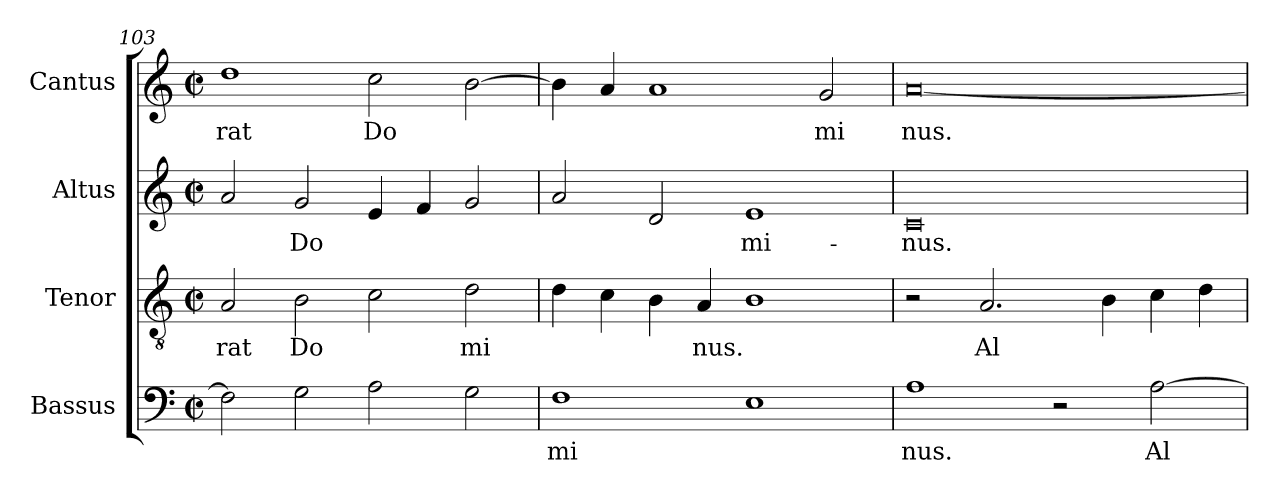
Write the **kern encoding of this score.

**kern	**text	**kern	**text	**kern	**text	**kern	**text
*part4	*part4	*part3	*part3	*part2	*part2	*part1	*part1
*staff4	*staff4	*staff3	*staff3	*staff2	*staff2	*staff1	*staff1
*I"Bassus	*	*I"Tenor	*	*I"Altus	*	*I"Cantus	*
*clefF4	*	*clefGv2	*	*clefG2	*	*clefG2	*
*k[]	*	*k[]	*	*k[]	*	*k[]	*
*C:	*	*C:	*	*C:	*	*C:	*
*M2/2	*	*M2/2	*	*M2/2	*	*M2/2	*
*met(c|)	*	*met(c|)	*	*met(c|)	*	*met(c|)	*
=103	=103	=103	=103	=103	=103	=103	=103
!	!LO:LY:b:cj	!	!LO:LY:b:cj	!	!LO:LY:b:cj	!	!LO:LY:b:cj
2F\]	--	2A/	rat	2a/	.	1dd	rat
!	!LO:LY:b:cj	!	!LO:LY:b:cj	!	!LO:LY:b:cj	!	!
2G\	--	2B\	Do	2g/	Do-	.	.
!	!LO:LY:b:cj	!	!LO:LY:b:cj	!	!LO:LY:b:cj	!	!LO:LY:b:cj
2A\	--	2c\	.	4e/	--	2cc\	Do
!	!	!	!	!	!LO:LY:b:cj	!	!
.	.	.	.	4f/	--	.	.
!	!LO:LY:b:cj	!	!LO:LY:b:cj	!	!LO:LY:b:cj	!	!LO:LY:b:cj
2G\	--	2d\	mi	2g/	--	[<2b\	.
!!LO:LB:g=z
=104	=104	=104	=104	=104	=104	=104	=104
!	!LO:LY:b:cj	!	!LO:LY:b:cj	!	!LO:LY:b:cj	!	!LO:LY:b:cj
1F	-mi	4d\	.	2a/	--	4b\]	.
!	!	!	!LO:LY:b:cj	!	!	!	!LO:LY:b:cj
.	.	4c\	.	.	.	4a/	.
!	!	!	!LO:LY:b:cj	!	!LO:LY:b:cj	!	!LO:LY:b:cj
.	.	4B\	.	2d/	--	1a	.
!	!	!	!LO:LY:b:cj	!	!	!	!
.	.	4A/	nus.	.	.	.	.
!	!LO:LY:b:cj	!	!LO:LY:b:cj	!	!LO:LY:b:cj	!	!
1E	.	1B	.	1e	-mi-	.	.
!	!	!	!	!	!	!	!LO:LY:b:cj
.	.	.	.	.	.	2g/	mi
=105	=105	=105	=105	=105	=105	=105	=105
!	!LO:LY:b:cj	!	!	!	!LO:LY:b:cj	!	!LO:LY:b:cj
1A	nus.	2r	.	0c	-nus.	[<0a	nus.
!	!	!	!LO:LY:b:cj	!	!	!	!
.	.	2.A/	Al-	.	.	.	.
2r	.	.	.	.	.	.	.
!	!	!	!LO:LY:b:cj	!	!	!	!
.	.	4B\	--	.	.	.	.
!	!LO:LY:b:cj	!	!LO:LY:b:cj	!	!	!	!
[>2A\	Al	4c\	--	.	.	.	.
!	!	!	!LO:LY:b:cj	!	!	!	!
.	.	4d\	--	.	.	.	.
=	=	=	=	=	=	=	=
*-	*-	*-	*-	*-	*-	*-	*-
